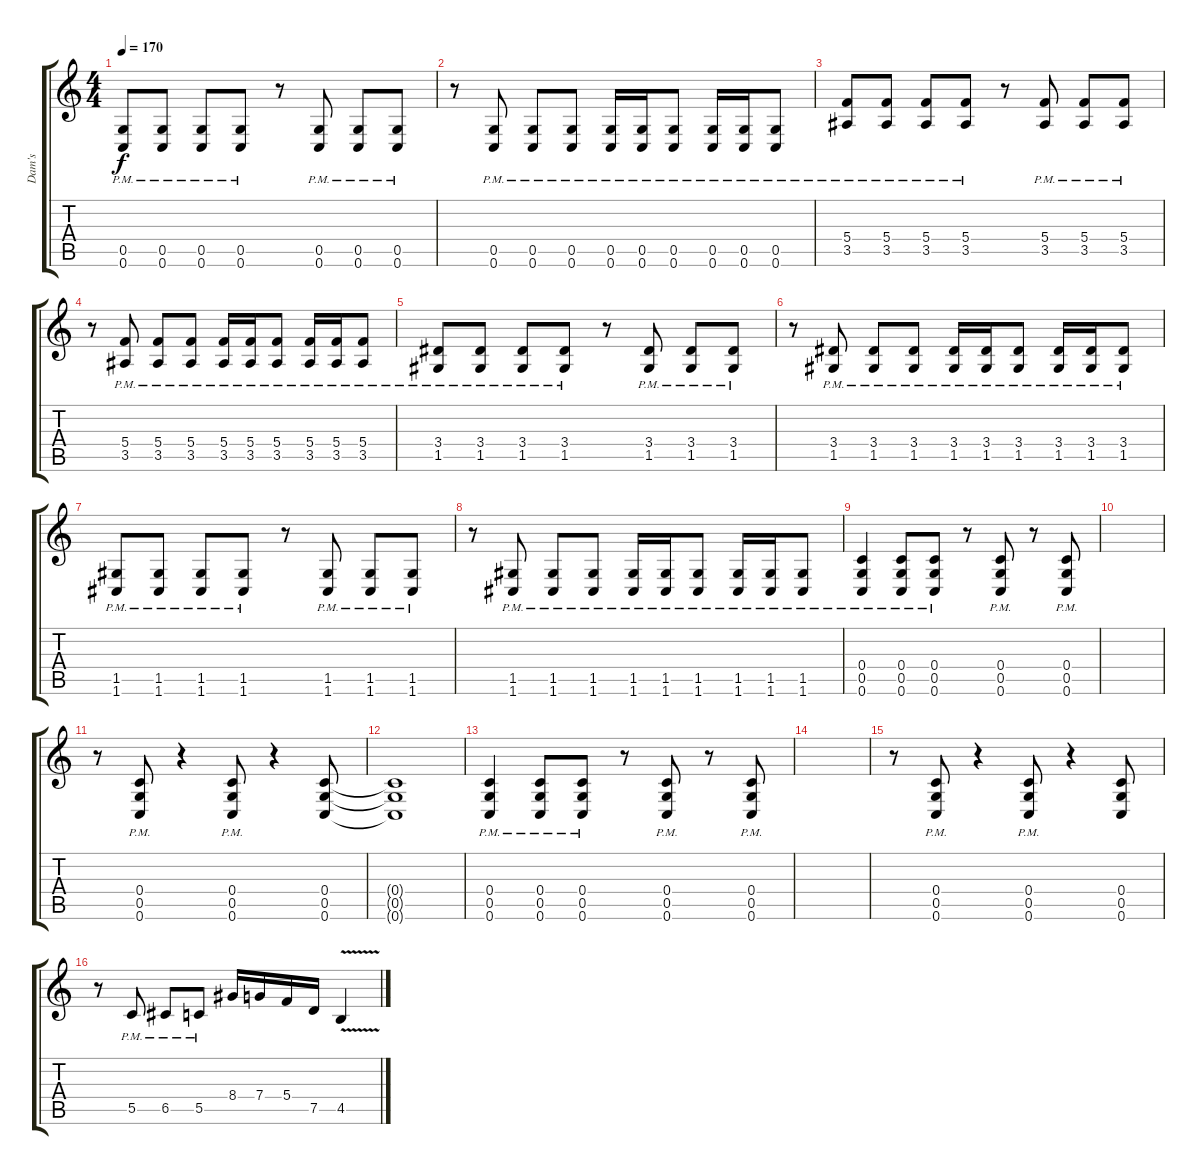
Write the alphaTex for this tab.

\track ("Dam's" "Dam's") {instrument distortionguitar}
\staff {score tabs}
\tuning (D4 A3 F3 C3 G2 C2) {hide}
\ts (4 4)
\tempo 170
\clef g2
\ks c
(0.5{pm} 0.6{pm}).8{dy f} (0.5{pm} 0.6{pm}).8 (0.5{pm} 0.6{pm}).8 (0.5{pm} 0.6{pm}).8 r.8 (0.5{pm} 0.6{pm}).8 (0.5{pm} 0.6{pm}).8 (0.5{pm} 0.6{pm}).8 |
r.8 (0.5{pm} 0.6{pm}).8 (0.5{pm} 0.6{pm}).8 (0.5{pm} 0.6{pm}).8 (0.5{pm} 0.6{pm}).16 (0.5{pm} 0.6{pm}).16 (0.5{pm} 0.6{pm}).8 (0.5{pm} 0.6{pm}).16 (0.5{pm} 0.6{pm}).16 (0.5{pm} 0.6{pm}).8 |
(5.4{pm} 3.5{pm}).8 (5.4{pm} 3.5{pm}).8 (5.4{pm} 3.5{pm}).8 (5.4{pm} 3.5{pm}).8 r.8 (5.4{pm} 3.5{pm}).8 (5.4{pm} 3.5{pm}).8 (5.4{pm} 3.5{pm}).8 |
r.8 (5.4{pm} 3.5{pm}).8 (5.4{pm} 3.5{pm}).8 (5.4{pm} 3.5{pm}).8 (5.4{pm} 3.5{pm}).16 (5.4{pm} 3.5{pm}).16 (5.4{pm} 3.5{pm}).8 (5.4{pm} 3.5{pm}).16 (5.4{pm} 3.5{pm}).16 (5.4{pm} 3.5{pm}).8 |
(3.4{pm} 1.5{pm}).8 (3.4{pm} 1.5{pm}).8 (3.4{pm} 1.5{pm}).8 (3.4{pm} 1.5{pm}).8 r.8 (3.4{pm} 1.5{pm}).8 (3.4{pm} 1.5{pm}).8 (3.4{pm} 1.5{pm}).8 |
r.8 (3.4{pm} 1.5{pm}).8 (3.4{pm} 1.5{pm}).8 (3.4{pm} 1.5{pm}).8 (3.4{pm} 1.5{pm}).16 (3.4{pm} 1.5{pm}).16 (3.4{pm} 1.5{pm}).8 (3.4{pm} 1.5{pm}).16 (3.4{pm} 1.5{pm}).16 (3.4{pm} 1.5{pm}).8 |
(1.5{pm} 1.6{pm}).8 (1.5{pm} 1.6{pm}).8 (1.5{pm} 1.6{pm}).8 (1.5{pm} 1.6{pm}).8 r.8 (1.5{pm} 1.6{pm}).8 (1.5{pm} 1.6{pm}).8 (1.5{pm} 1.6{pm}).8 |
r.8 (1.5{pm} 1.6{pm}).8 (1.5{pm} 1.6{pm}).8 (1.5{pm} 1.6{pm}).8 (1.5{pm} 1.6{pm}).16 (1.5{pm} 1.6{pm}).16 (1.5{pm} 1.6{pm}).8 (1.5{pm} 1.6{pm}).16 (1.5{pm} 1.6{pm}).16 (1.5{pm} 1.6{pm}).8 |
(0.4{pm} 0.5{pm} 0.6{pm}).4 (0.4{pm} 0.5{pm} 0.6{pm}).8 (0.4{pm} 0.5{pm} 0.6{pm}).8 r.8 (0.4{pm} 0.5{pm} 0.6{pm}).8 r.8 (0.4{pm} 0.5{pm} 0.6{pm}).8 |
|
r.8 (0.4{pm} 0.5{pm} 0.6{pm}).8 r.4 (0.4{pm} 0.5{pm} 0.6{pm}).8 r.4 (0.4 0.5 0.6).8 |
(0.4{t} 0.5{t} 0.6{t}).1 |
(0.4{pm} 0.5{pm} 0.6{pm}).4 (0.4{pm} 0.5{pm} 0.6{pm}).8 (0.4{pm} 0.5{pm} 0.6{pm}).8 r.8 (0.4{pm} 0.5{pm} 0.6{pm}).8 r.8 (0.4{pm} 0.5{pm} 0.6{pm}).8 |
|
r.8 (0.4{pm} 0.5{pm} 0.6{pm}).8 r.4 (0.4{pm} 0.5{pm} 0.6{pm}).8 r.4 (0.4 0.5 0.6).8 |
r.8 5.5{pm}.8 6.5{pm}.8 5.5{pm}.8 8.4.16 7.4.16 5.4.16 7.5.16 4.5{v}.4
